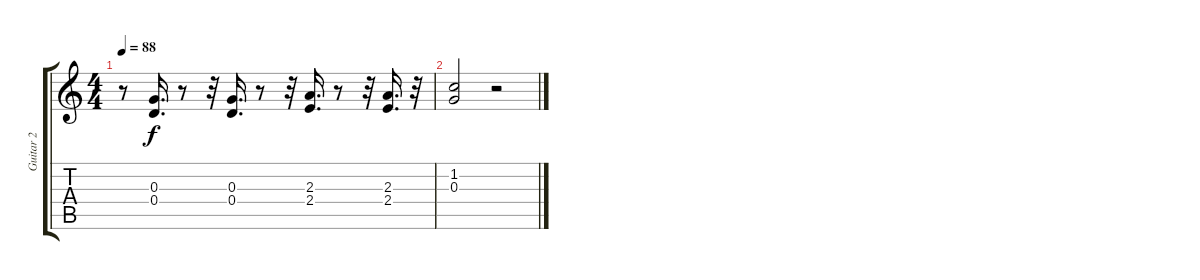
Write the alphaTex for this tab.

\track ("Guitar 2" "Guitar 2") {instrument distortionguitar}
\staff {score tabs}
\tuning (E4 B3 G3 D3 A2 E2) {hide}
\ts (4 4)
\tempo 88
\clef g2
\ks c
r.8{dy f} (0.3 0.4).16{d} r.8 r.32 (0.3 0.4).16{d} r.8 r.32 (2.3 2.4).16{d} r.8 r.32 (2.3 2.4).16{d} r.32 |
(1.2 0.3).2 r.2
